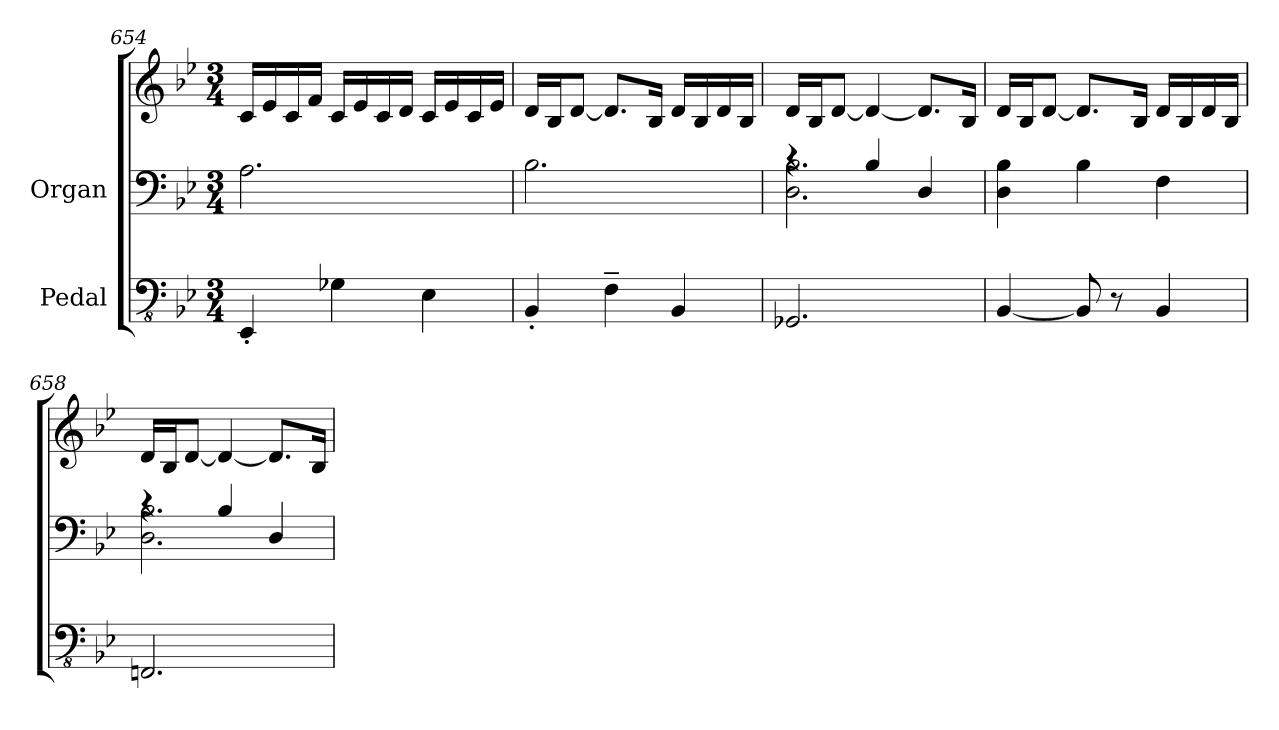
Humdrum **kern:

**kern	**kern	**kern
*part2	*part1	*part1
*staff3	*staff2	*staff1
*I"Pedal	*I"Organ	*
!!LO:LB:g=z
*clefFv4	*clefF4	*clefG2
*k[b-e-]	*k[b-e-]	*k[b-e-]
*M3/4	*M3/4	*M3/4
=654	=654	=654
4EEE-'/	2.A\	16c/LL
.	.	16e-/
.	.	16c/
.	.	16f/JJ
4GG-X\	.	16c/LL
.	.	16e-/
.	.	16c/
.	.	16d/JJ
4EE-\	.	16c/LL
.	.	16e-/
.	.	16c/
.	.	16e-/JJ
=655	=655	=655
4BBB-'/	2.B-\	16d/LL
.	.	16B-/J
.	.	[8d/J
4FF~\	.	8.d/L]
.	.	16B-/Jk
4BBB-/	.	16d/LL
.	.	16B-/
.	.	16d/
.	.	16B-/JJ
=656	=656	=656
*	*^	*
2.GGG-X/	4rc	2.D\ 2.B-\	16d/LL
.	.	.	16B-/J
.	.	.	[8d/J
.	4B-/	.	4d/_
.	4D/	.	8.d/L]
.	.	.	16B-/Jk
*	*v	*v	*
=657	=657	=657
[4BBB-/	4D\ 4B-\	16d/LL
.	.	16B-/J
.	.	[8d/J
8BBB-/]	4B-\	8.d/L]
8r	.	.
.	.	16B-/Jk
4BBB-/	4F\	16d/LL
.	.	16B-/
.	.	16d/
.	.	16B-/JJ
=658	=658	=658
*	*^	*
2.FFFn/	4rc	2.D\ 2.B-\	16d/LL
.	.	.	16B-/J
.	.	.	[8d/J
.	4B-/	.	4d/_
.	4D/	.	8.d/L]
.	.	.	16B-/Jk
*	*v	*v	*
=	=	=
*-	*-	*-
